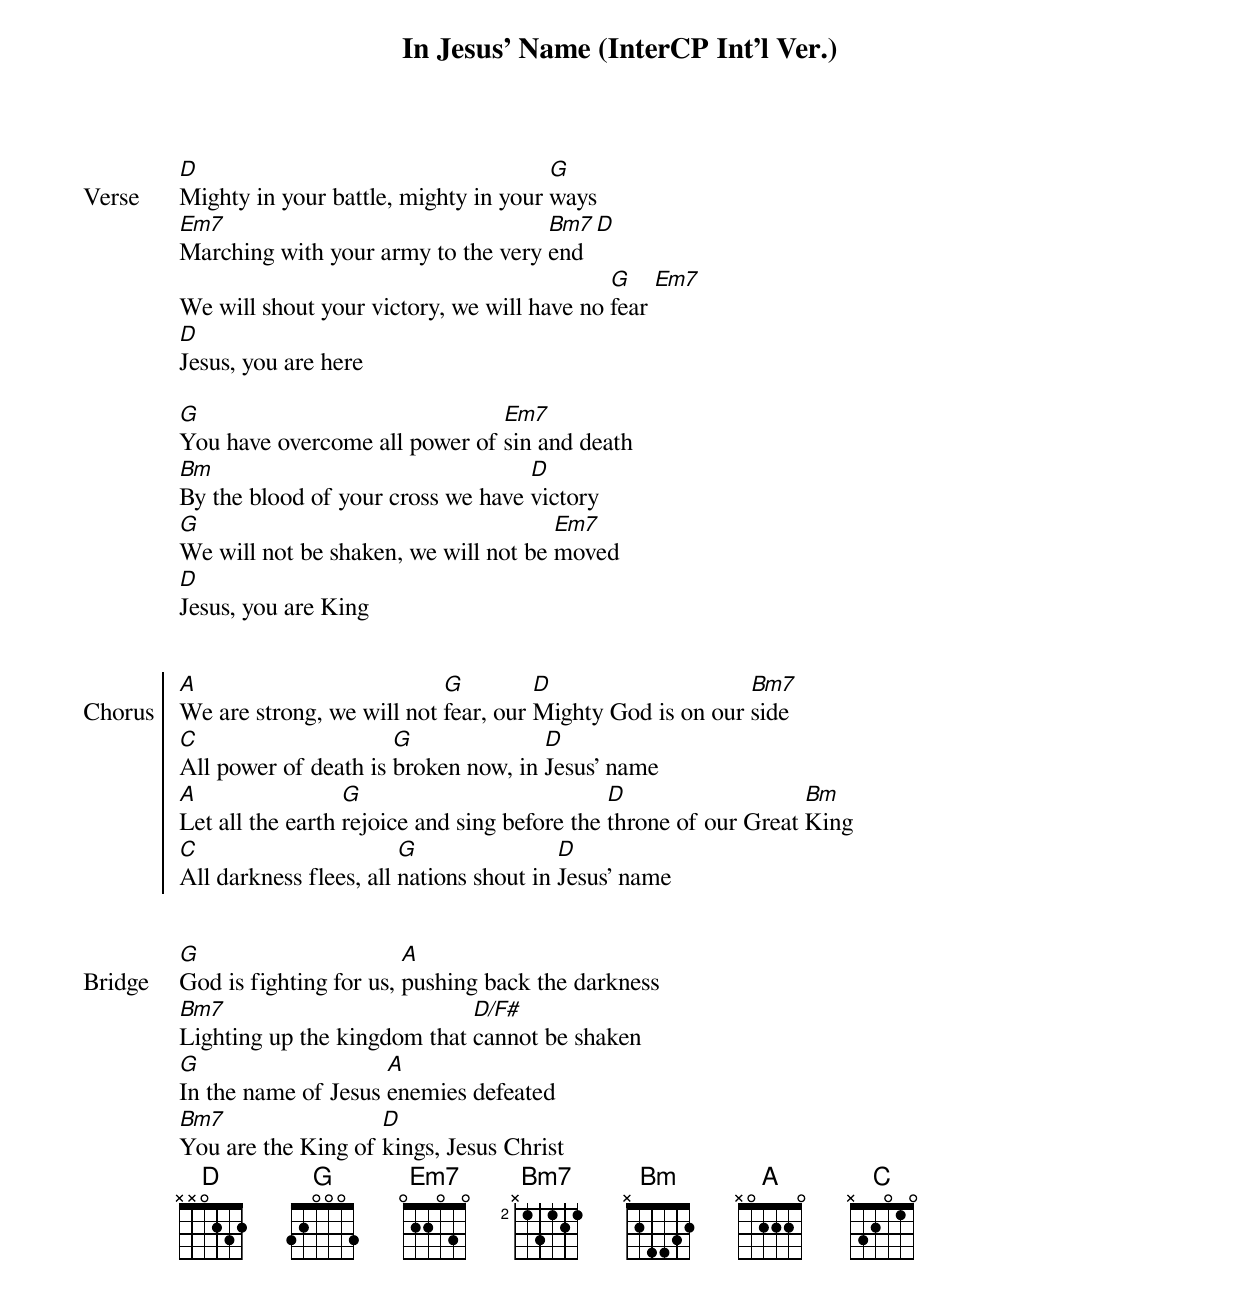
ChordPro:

{title: In Jesus’ Name (InterCP Int’l Ver.)}
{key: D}
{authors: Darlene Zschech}
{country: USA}
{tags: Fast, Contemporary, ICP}

{start_of_verse: Verse}
[D]Mighty in your battle, mighty in your [G]ways
[Em7]Marching with your army to the very [Bm7]end [D]
We will shout your victory, we will have no [G]fear [Em7]
[D]Jesus, you are here

[G]You have overcome all power of [Em7]sin and death
[Bm]By the blood of your cross we have [D]victory
[G]We will not be shaken, we will not be [Em7]moved
[D]Jesus, you are King

{end_of_verse}

{start_of_chorus: Chorus}
[A]We are strong, we will not [G]fear, our [D]Mighty God is on our [Bm7]side
[C]All power of death is [G]broken now, in [D]Jesus’ name
[A]Let all the earth [G]rejoice and sing before the [D]throne of our Great [Bm]King
[C]All darkness flees, all [G]nations shout in [D]Jesus’ name

{end_of_chorus}

{start_of_bridge: Bridge}
[G]God is fighting for us, [A]pushing back the darkness
[Bm7]Lighting up the kingdom that [D/F#]cannot be shaken
[G]In the name of Jesus [A]enemies defeated
[Bm7]You are the King of [D]kings, Jesus Christ
{end_of_bridge}
